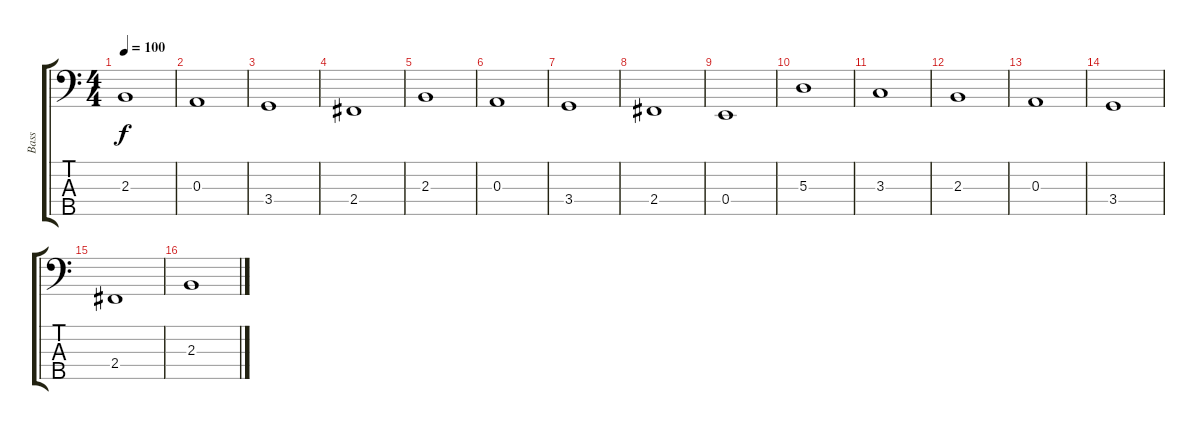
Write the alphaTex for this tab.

\track ("Bass" "Bass") {instrument electricbassfinger}
\staff {score tabs}
\tuning (G2 D2 A1 E1 B0) {hide}
\ts (4 4)
\tempo 100
\clef f4
\ks c
2.3.1{dy f} |
0.3.1 |
3.4.1 |
2.4.1 |
2.3.1 |
0.3.1 |
3.4.1 |
2.4.1 |
0.4.1 |
5.3.1 |
3.3.1 |
2.3.1 |
0.3.1 |
3.4.1 |
2.4.1 |
2.3.1
